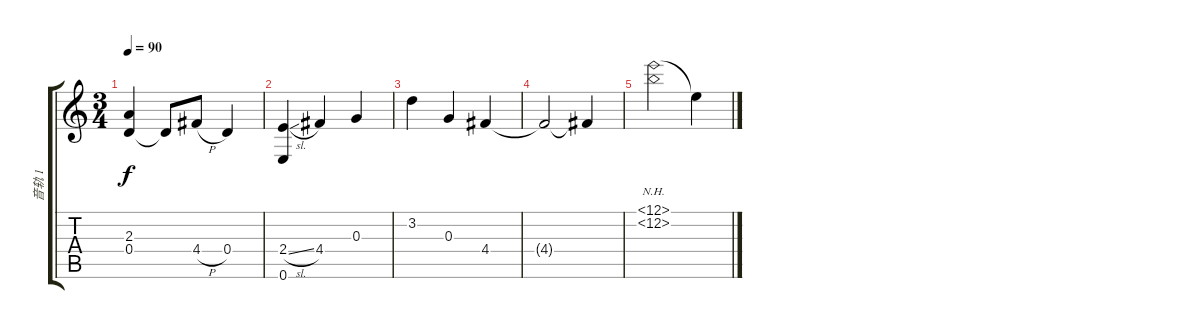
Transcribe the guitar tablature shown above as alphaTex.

\track ("音轨 1" "音轨 1") {instrument acousticguitarsteel}
\staff {score tabs}
\tuning (E4 B3 G3 D3 A2 E2) {hide}
\ts (3 4)
\tempo 90
\clef g2
\ks c
(2.3 0.4).4{dy f} 0.4{t}.8 4.4{h}.8 0.4.4 |
(2.4{sl} 0.6).4 4.4.4 0.3.4 |
3.2.4 0.3.4 4.4.4 |
4.4{t}.2 4.4{t}.4 |
(0.1{nh} 0.2{nh}).2 0.1{t}.4
